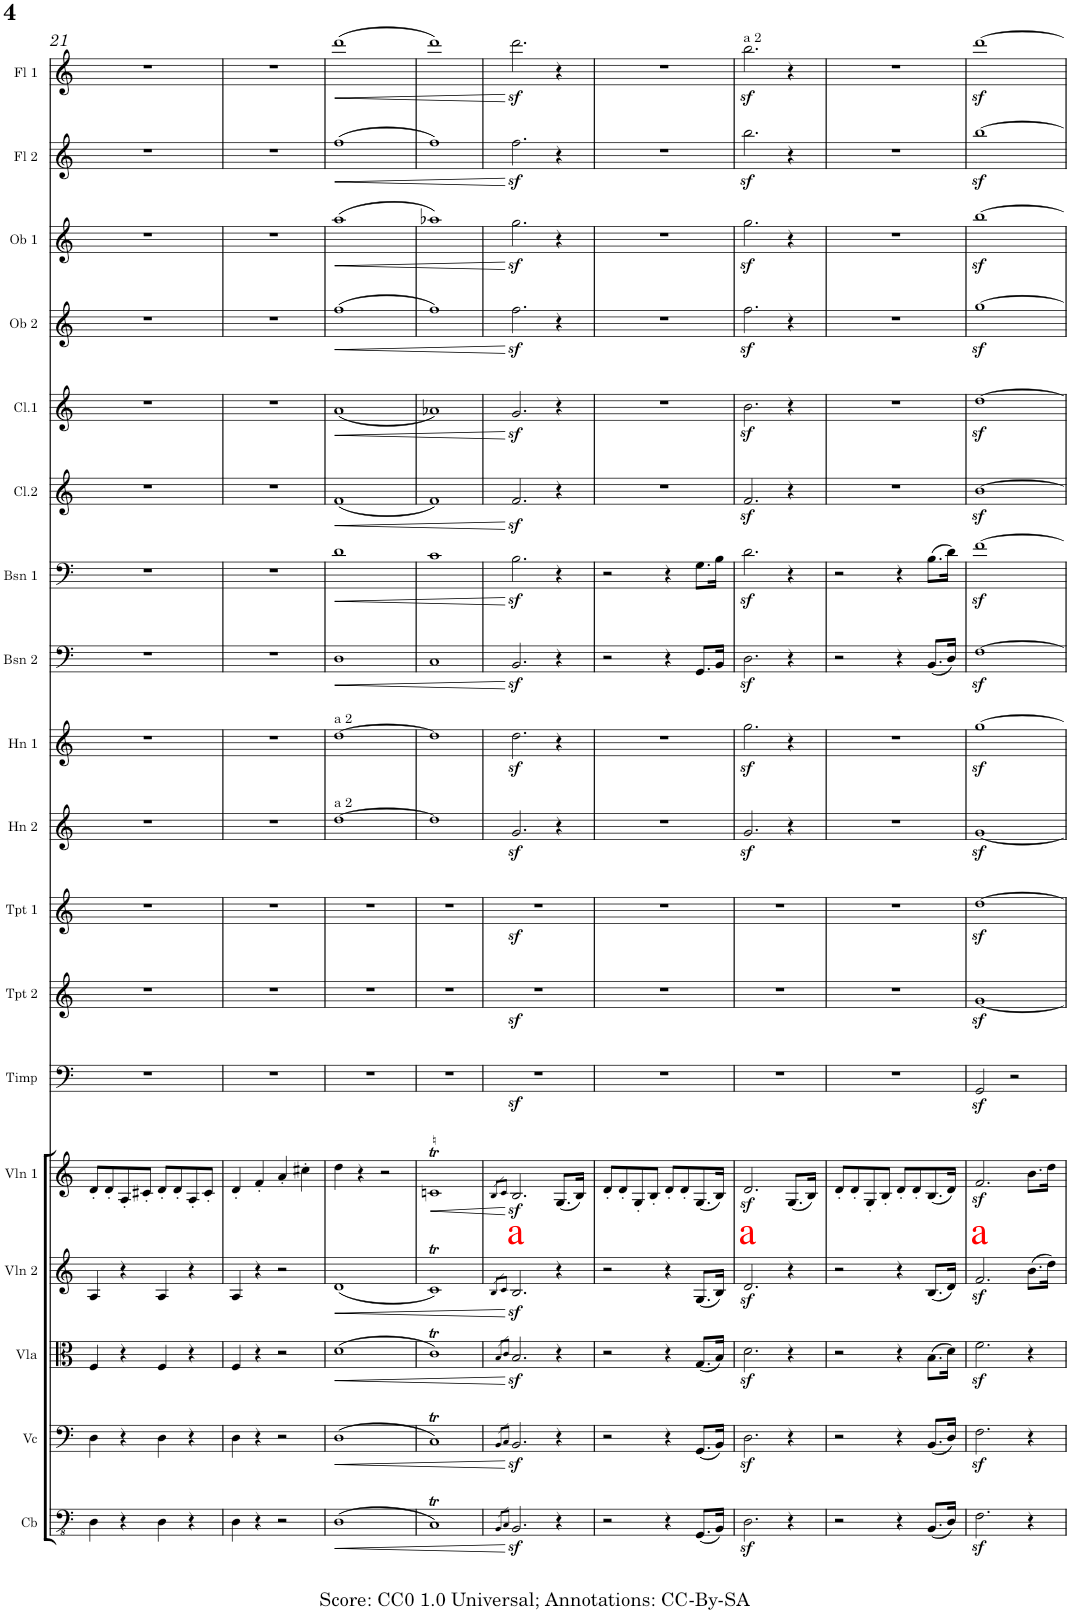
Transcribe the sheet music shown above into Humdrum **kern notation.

**kern	**dynam	**kern	**dynam	**kern	**dynam	**kern	**dynam	**kern	**text	**dynam	**kern	**dynam	**kern	**dynam	**kern	**dynam	**kern	**kern	**kern	**dynam	**kern	**dynam	**kern	**dynam	**kern	**dynam	**kern	**dynam	**kern	**dynam	**kern	**dynam	**kern	**dynam
*part18	*part18	*part17	*part17	*part16	*part16	*part15	*part15	*part14	*part14	*part14	*part13	*part13	*part12	*part12	*part11	*part11	*part10	*part9	*part8	*part8	*part7	*part7	*part6	*part6	*part5	*part5	*part4	*part4	*part3	*part3	*part2	*part2	*part1	*part1
*staff18	*staff18	*staff17	*staff17	*staff16	*staff16	*staff15	*staff15	*staff14	*staff14	*staff14	*staff13	*staff13	*staff12	*staff12	*staff11	*staff11	*staff10	*staff9	*staff8	*staff8	*staff7	*staff7	*staff6	*staff6	*staff5	*staff5	*staff4	*staff4	*staff3	*staff3	*staff2	*staff2	*staff1	*staff1
*I"Contrabass	*	*I"Violoncello	*	*I"Viola	*	*I"Violin 2	*	*I"Violin 1	*	*	*I"Timpani	*	*I"C Trumpet 2	*	*I"C Trumpet 1	*	*I"C Horn 2	*I"C Horn 1	*I"Bassoon 2	*	*I"Bassoon 1	*	*I"C Clarinet 2	*	*I"C Clarinet 1	*	*I"Oboe 2	*	*I"Oboe 1	*	*I"Flute 2	*	*I"Flute 1	*
*I'Cb	*	*I'Vc	*	*I'Vla	*	*I'Vln 2	*	*I'Vln 1	*	*	*I'Timp	*	*I'Tpt 2	*	*I'Tpt 1	*	*I'Hn 2	*I'Hn 1	*I'Bsn 2	*	*I'Bsn 1	*	*I'Cl.2	*	*I'Cl.1	*	*I'Ob 2	*	*I'Ob 1	*	*I'Fl 2	*	*I'Fl 1	*
!!LO:PB:g=z
*clefFv4	*	*clefF4	*	*clefC3	*	*clefG2	*	*clefG2	*	*	*clefF4	*	*clefG2	*	*clefG2	*	*clefG2	*clefG2	*clefF4	*	*clefF4	*	*clefG2	*	*clefG2	*	*clefG2	*	*clefG2	*	*clefG2	*	*clefG2	*
*	*	*	*	*	*	*	*	*	*	*	*	*	*	*	*	*	*Trd7c12	*Trd7c12	*	*	*	*	*Trd1c2	*	*Trd1c2	*	*	*	*	*	*	*	*	*
*k[]	*	*k[]	*	*k[]	*	*k[]	*	*k[]	*	*	*k[]	*	*k[]	*	*k[]	*	*k[]	*k[]	*k[]	*	*k[]	*	*k[]	*	*k[]	*	*k[]	*	*k[]	*	*k[]	*	*k[]	*
*M2/2	*	*M2/2	*	*M2/2	*	*M2/2	*	*M2/2	*	*	*M2/2	*	*M2/2	*	*M2/2	*	*M2/2	*M2/2	*M2/2	*	*M2/2	*	*M2/2	*	*M2/2	*	*M2/2	*	*M2/2	*	*M2/2	*	*M2/2	*
*met(c|)	*	*met(c|)	*	*met(c|)	*	*met(c|)	*	*met(c|)	*	*	*met(c|)	*	*met(c|)	*	*met(c|)	*	*met(c|)	*met(c|)	*met(c|)	*	*met(c|)	*	*met(c|)	*	*met(c|)	*	*met(c|)	*	*met(c|)	*	*met(c|)	*	*met(c|)	*
=21	=21	=21	=21	=21	=21	=21	=21	=21	=21	=21	=21	=21	=21	=21	=21	=21	=21	=21	=21	=21	=21	=21	=21	=21	=21	=21	=21	=21	=21	=21	=21	=21	=21	=21
4DD\	.	4D\	.	4F/	.	4A/	.	8d'/L	.	.	1r	.	1r	.	1r	.	1r	1r	1r	.	1r	.	1r	.	1r	.	1r	.	1r	.	1r	.	1r	.
.	.	.	.	.	.	.	.	8d'/	.	.	.	.	.	.	.	.	.	.	.	.	.	.	.	.	.	.	.	.	.	.	.	.	.	.
4r	.	4r	.	4r	.	4r	.	8A'/	.	.	.	.	.	.	.	.	.	.	.	.	.	.	.	.	.	.	.	.	.	.	.	.	.	.
.	.	.	.	.	.	.	.	8c#X'/J	.	.	.	.	.	.	.	.	.	.	.	.	.	.	.	.	.	.	.	.	.	.	.	.	.	.
4DD\	.	4D\	.	4F/	.	4A/	.	8d'/L	.	.	.	.	.	.	.	.	.	.	.	.	.	.	.	.	.	.	.	.	.	.	.	.	.	.
.	.	.	.	.	.	.	.	8d'/	.	.	.	.	.	.	.	.	.	.	.	.	.	.	.	.	.	.	.	.	.	.	.	.	.	.
4r	.	4r	.	4r	.	4r	.	8A'/	.	.	.	.	.	.	.	.	.	.	.	.	.	.	.	.	.	.	.	.	.	.	.	.	.	.
.	.	.	.	.	.	.	.	8c#'/J	.	.	.	.	.	.	.	.	.	.	.	.	.	.	.	.	.	.	.	.	.	.	.	.	.	.
=22	=22	=22	=22	=22	=22	=22	=22	=22	=22	=22	=22	=22	=22	=22	=22	=22	=22	=22	=22	=22	=22	=22	=22	=22	=22	=22	=22	=22	=22	=22	=22	=22	=22	=22
4DD\	.	4D\	.	4F/	.	4A/	.	4d'/	.	.	1r	.	1r	.	1r	.	1r	1r	1r	.	1r	.	1r	.	1r	.	1r	.	1r	.	1r	.	1r	.
4r	.	4r	.	4r	.	4r	.	4f'/	.	.	.	.	.	.	.	.	.	.	.	.	.	.	.	.	.	.	.	.	.	.	.	.	.	.
2r	.	2r	.	2r	.	2r	.	4a'/	.	.	.	.	.	.	.	.	.	.	.	.	.	.	.	.	.	.	.	.	.	.	.	.	.	.
.	.	.	.	.	.	.	.	4cc#X'\	.	.	.	.	.	.	.	.	.	.	.	.	.	.	.	.	.	.	.	.	.	.	.	.	.	.
=23	=23	=23	=23	=23	=23	=23	=23	=23	=23	=23	=23	=23	=23	=23	=23	=23	=23	=23	=23	=23	=23	=23	=23	=23	=23	=23	=23	=23	=23	=23	=23	=23	=23	=23
!	!	!	!	!	!	!	!	!	!	!	!	!	!	!	!	!	!	!LO:TX:a:t=a 2	!	!	!	!	!	!	!	!	!	!	!	!	!	!	!	!
!	!	!	!	!	!	!	!	!	!	!	!	!	!	!	!	!	!LO:TX:a:t=a 2	!	!	!	!	!	!	!	!	!	!	!	!	!	!	!	!	!
!	!LO:HP:b	!	!LO:HP:b	!	!LO:HP:b	!	!LO:HP:b	!	!	!	!	!	!	!	!	!	!	!	!	!LO:HP:b	!	!LO:HP:b	!	!LO:HP:b	!	!LO:HP:b	!	!LO:HP:b	!	!LO:HP:b	!	!LO:HP:b	!	!LO:HP:b
(1DD	<	(1D	<	(1d	<	(1d	<	4dd\	.	.	1r	.	1r	.	1r	.	[1dd	[1dd	1D	<	1d	<	(1f	<	(1a	<	(1ff	<	(1aa	<	(1ff	<	(1ddd	<
.	.	.	.	.	.	.	.	4r	.	.	.	.	.	.	.	.	.	.	.	.	.	.	.	.	.	.	.	.	.	.	.	.	.	.
.	.	.	.	.	.	.	.	2r	.	.	.	.	.	.	.	.	.	.	.	.	.	.	.	.	.	.	.	.	.	.	.	.	.	.
=24	=24	=24	=24	=24	=24	=24	=24	=24	=24	=24	=24	=24	=24	=24	=24	=24	=24	=24	=24	=24	=24	=24	=24	=24	=24	=24	=24	=24	=24	=24	=24	=24	=24	=24
!	!	!	!	!	!	!	!	!	!	!LO:HP:b	!	!	!	!	!	!	!	!	!	!	!	!	!	!	!	!	!	!	!	!	!	!	!	!
1CCT)	.	1CT)	.	1cT)	.	1cT)	.	1cnT	.	<	1r	.	1r	.	1r	.	1dd]	1dd]	1C	.	1c	.	1f)	.	1a-X)	.	1ff)	.	1aa-X)	.	1ff)	.	1ddd)	.
.	[	.	[	.	[	.	[	.	.	[	.	.	.	.	.	.	.	.	.	[	.	[	.	[	.	[	.	[	.	[	.	[	.	[
=25	=25	=25	=25	=25	=25	=25	=25	=25	=25	=25	=25	=25	=25	=25	=25	=25	=25	=25	=25	=25	=25	=25	=25	=25	=25	=25	=25	=25	=25	=25	=25	=25	=25	=25
8qBBB/L	.	8qBB/L	.	8qB/L	.	8qB/L	.	8qB/L	.	.	.	.	.	.	.	.	.	.	.	.	.	.	.	.	.	.	.	.	.	.	.	.	.	.
8qCC/J	.	8qC/J	.	8qc/J	.	8qc/J	.	8qc/J	.	.	.	.	.	.	.	.	.	.	.	.	.	.	.	.	.	.	.	.	.	.	.	.	.	.
!	!	!	!	!	!	!	!	!	!LO:LY:b:color=#FF0000	!	!	!LO:DY:b	!	!LO:DY:b	!	!LO:DY:b	!	!	!	!	!	!	!	!	!	!	!	!	!	!	!	!	!	!
2.BBBz</	.	2.BBz</	.	2.Bz</	.	2.Bz</	.	2.Bz</	a	.	1r	sf	1r	sf	1r	sf	2.gz</	2.ddz<\	2.BBz</	.	2.Bz<\	.	2.fz</	.	2.gz</	.	2.ffz<\	.	2.ggz<\	.	2.ffz<\	.	2.dddz<\	.
4r	.	4r	.	4r	.	4r	.	(8.G/L	.	.	.	.	.	.	.	.	4r	4r	4r	.	4r	.	4r	.	4r	.	4r	.	4r	.	4r	.	4r	.
.	.	.	.	.	.	.	.	16B/Jk)	.	.	.	.	.	.	.	.	.	.	.	.	.	.	.	.	.	.	.	.	.	.	.	.	.	.
=26	=26	=26	=26	=26	=26	=26	=26	=26	=26	=26	=26	=26	=26	=26	=26	=26	=26	=26	=26	=26	=26	=26	=26	=26	=26	=26	=26	=26	=26	=26	=26	=26	=26	=26
2r	.	2r	.	2r	.	2r	.	8d'/L	.	.	1r	.	1r	.	1r	.	1r	1r	2r	.	2r	.	1r	.	1r	.	1r	.	1r	.	1r	.	1r	.
.	.	.	.	.	.	.	.	8d'/	.	.	.	.	.	.	.	.	.	.	.	.	.	.	.	.	.	.	.	.	.	.	.	.	.	.
.	.	.	.	.	.	.	.	8G'/	.	.	.	.	.	.	.	.	.	.	.	.	.	.	.	.	.	.	.	.	.	.	.	.	.	.
.	.	.	.	.	.	.	.	8B'/J	.	.	.	.	.	.	.	.	.	.	.	.	.	.	.	.	.	.	.	.	.	.	.	.	.	.
4r	.	4r	.	4r	.	4r	.	8d'/L	.	.	.	.	.	.	.	.	.	.	4r	.	4r	.	.	.	.	.	.	.	.	.	.	.	.	.
.	.	.	.	.	.	.	.	8d'/	.	.	.	.	.	.	.	.	.	.	.	.	.	.	.	.	.	.	.	.	.	.	.	.	.	.
(8.GGG/L	.	(8.GG/L	.	(8.G/L	.	(8.G/L	.	(8.G/	.	.	.	.	.	.	.	.	.	.	8.GG/L	.	8.G\L	.	.	.	.	.	.	.	.	.	.	.	.	.
16BBB/Jk)	.	16BB/Jk)	.	16B/Jk)	.	16B/Jk)	.	16B/Jk)	.	.	.	.	.	.	.	.	.	.	16BB/Jk	.	16B\Jk	.	.	.	.	.	.	.	.	.	.	.	.	.
=27	=27	=27	=27	=27	=27	=27	=27	=27	=27	=27	=27	=27	=27	=27	=27	=27	=27	=27	=27	=27	=27	=27	=27	=27	=27	=27	=27	=27	=27	=27	=27	=27	=27	=27
!	!	!	!	!	!	!	!	!	!	!	!	!	!	!	!	!	!	!	!	!	!	!	!	!	!	!	!	!	!	!	!	!	!LO:TX:a:t=a 2	!
!	!	!	!	!	!	!	!	!	!LO:LY:b:color=#FF0000	!	!	!	!	!	!	!	!	!	!	!	!	!	!	!	!	!	!	!	!	!	!	!	!	!
2.DDz<\	.	2.Dz<\	.	2.dz<\	.	2.dz</	.	2.dz</	a	.	1r	.	1r	.	1r	.	2.gz</	2.ggz<\	2.Dz<\	.	2.dz<\	.	2.fz</	.	2.bz<\	.	2.ffz<\	.	2.ggz<\	.	2.bbz<\	.	2.bbz<\	.
4r	.	4r	.	4r	.	4r	.	(8.G/L	.	.	.	.	.	.	.	.	4r	4r	4r	.	4r	.	4r	.	4r	.	4r	.	4r	.	4r	.	4r	.
.	.	.	.	.	.	.	.	16B/Jk)	.	.	.	.	.	.	.	.	.	.	.	.	.	.	.	.	.	.	.	.	.	.	.	.	.	.
=28	=28	=28	=28	=28	=28	=28	=28	=28	=28	=28	=28	=28	=28	=28	=28	=28	=28	=28	=28	=28	=28	=28	=28	=28	=28	=28	=28	=28	=28	=28	=28	=28	=28	=28
2r	.	2r	.	2r	.	2r	.	8d'/L	.	.	1r	.	1r	.	1r	.	1r	1r	2r	.	2r	.	1r	.	1r	.	1r	.	1r	.	1r	.	1r	.
.	.	.	.	.	.	.	.	8d'/	.	.	.	.	.	.	.	.	.	.	.	.	.	.	.	.	.	.	.	.	.	.	.	.	.	.
.	.	.	.	.	.	.	.	8G'/	.	.	.	.	.	.	.	.	.	.	.	.	.	.	.	.	.	.	.	.	.	.	.	.	.	.
.	.	.	.	.	.	.	.	8B'/J	.	.	.	.	.	.	.	.	.	.	.	.	.	.	.	.	.	.	.	.	.	.	.	.	.	.
4r	.	4r	.	4r	.	4r	.	8d'/L	.	.	.	.	.	.	.	.	.	.	4r	.	4r	.	.	.	.	.	.	.	.	.	.	.	.	.
.	.	.	.	.	.	.	.	8d'/	.	.	.	.	.	.	.	.	.	.	.	.	.	.	.	.	.	.	.	.	.	.	.	.	.	.
(8.BBB/L	.	(8.BB/L	.	(8.B\L	.	(8.B/L	.	(8.B/	.	.	.	.	.	.	.	.	.	.	(8.BB/L	.	(8.B\L	.	.	.	.	.	.	.	.	.	.	.	.	.
16DD/Jk)	.	16D/Jk)	.	16d\Jk)	.	16d/Jk)	.	16d/Jk)	.	.	.	.	.	.	.	.	.	.	16D/Jk)	.	16d\Jk)	.	.	.	.	.	.	.	.	.	.	.	.	.
=29	=29	=29	=29	=29	=29	=29	=29	=29	=29	=29	=29	=29	=29	=29	=29	=29	=29	=29	=29	=29	=29	=29	=29	=29	=29	=29	=29	=29	=29	=29	=29	=29	=29	=29
!	!	!	!	!	!	!	!	!	!LO:LY:b:color=#FF0000	!	!	!	!	!	!	!	!	!	!	!	!	!	!	!	!	!	!	!	!	!	!	!	!	!
2.FFz<\	.	2.Fz<\	.	2.fz<\	.	2.fz</	.	2.fz</	a	.	2GGz</	.	[1gz<	.	[1ddz<	.	[1gz<	[1ggz<	[1Fz<	.	[1fz<	.	[1bz<	.	[1ddz<	.	[1ggz<	.	[1bbz<	.	[1bbz<	.	[1dddz<	.
.	.	.	.	.	.	.	.	.	.	.	2r	.	.	.	.	.	.	.	.	.	.	.	.	.	.	.	.	.	.	.	.	.	.	.
4r	.	4r	.	4r	.	(8.b\L	.	8.b\L	.	.	.	.	.	.	.	.	.	.	.	.	.	.	.	.	.	.	.	.	.	.	.	.	.	.
.	.	.	.	.	.	16dd\Jk)	.	16dd\Jk	.	.	.	.	.	.	.	.	.	.	.	.	.	.	.	.	.	.	.	.	.	.	.	.	.	.
=	=	=	=	=	=	=	=	=	=	=	=	=	=	=	=	=	=	=	=	=	=	=	=	=	=	=	=	=	=	=	=	=	=	=
*-	*-	*-	*-	*-	*-	*-	*-	*-	*-	*-	*-	*-	*-	*-	*-	*-	*-	*-	*-	*-	*-	*-	*-	*-	*-	*-	*-	*-	*-	*-	*-	*-	*-	*-
